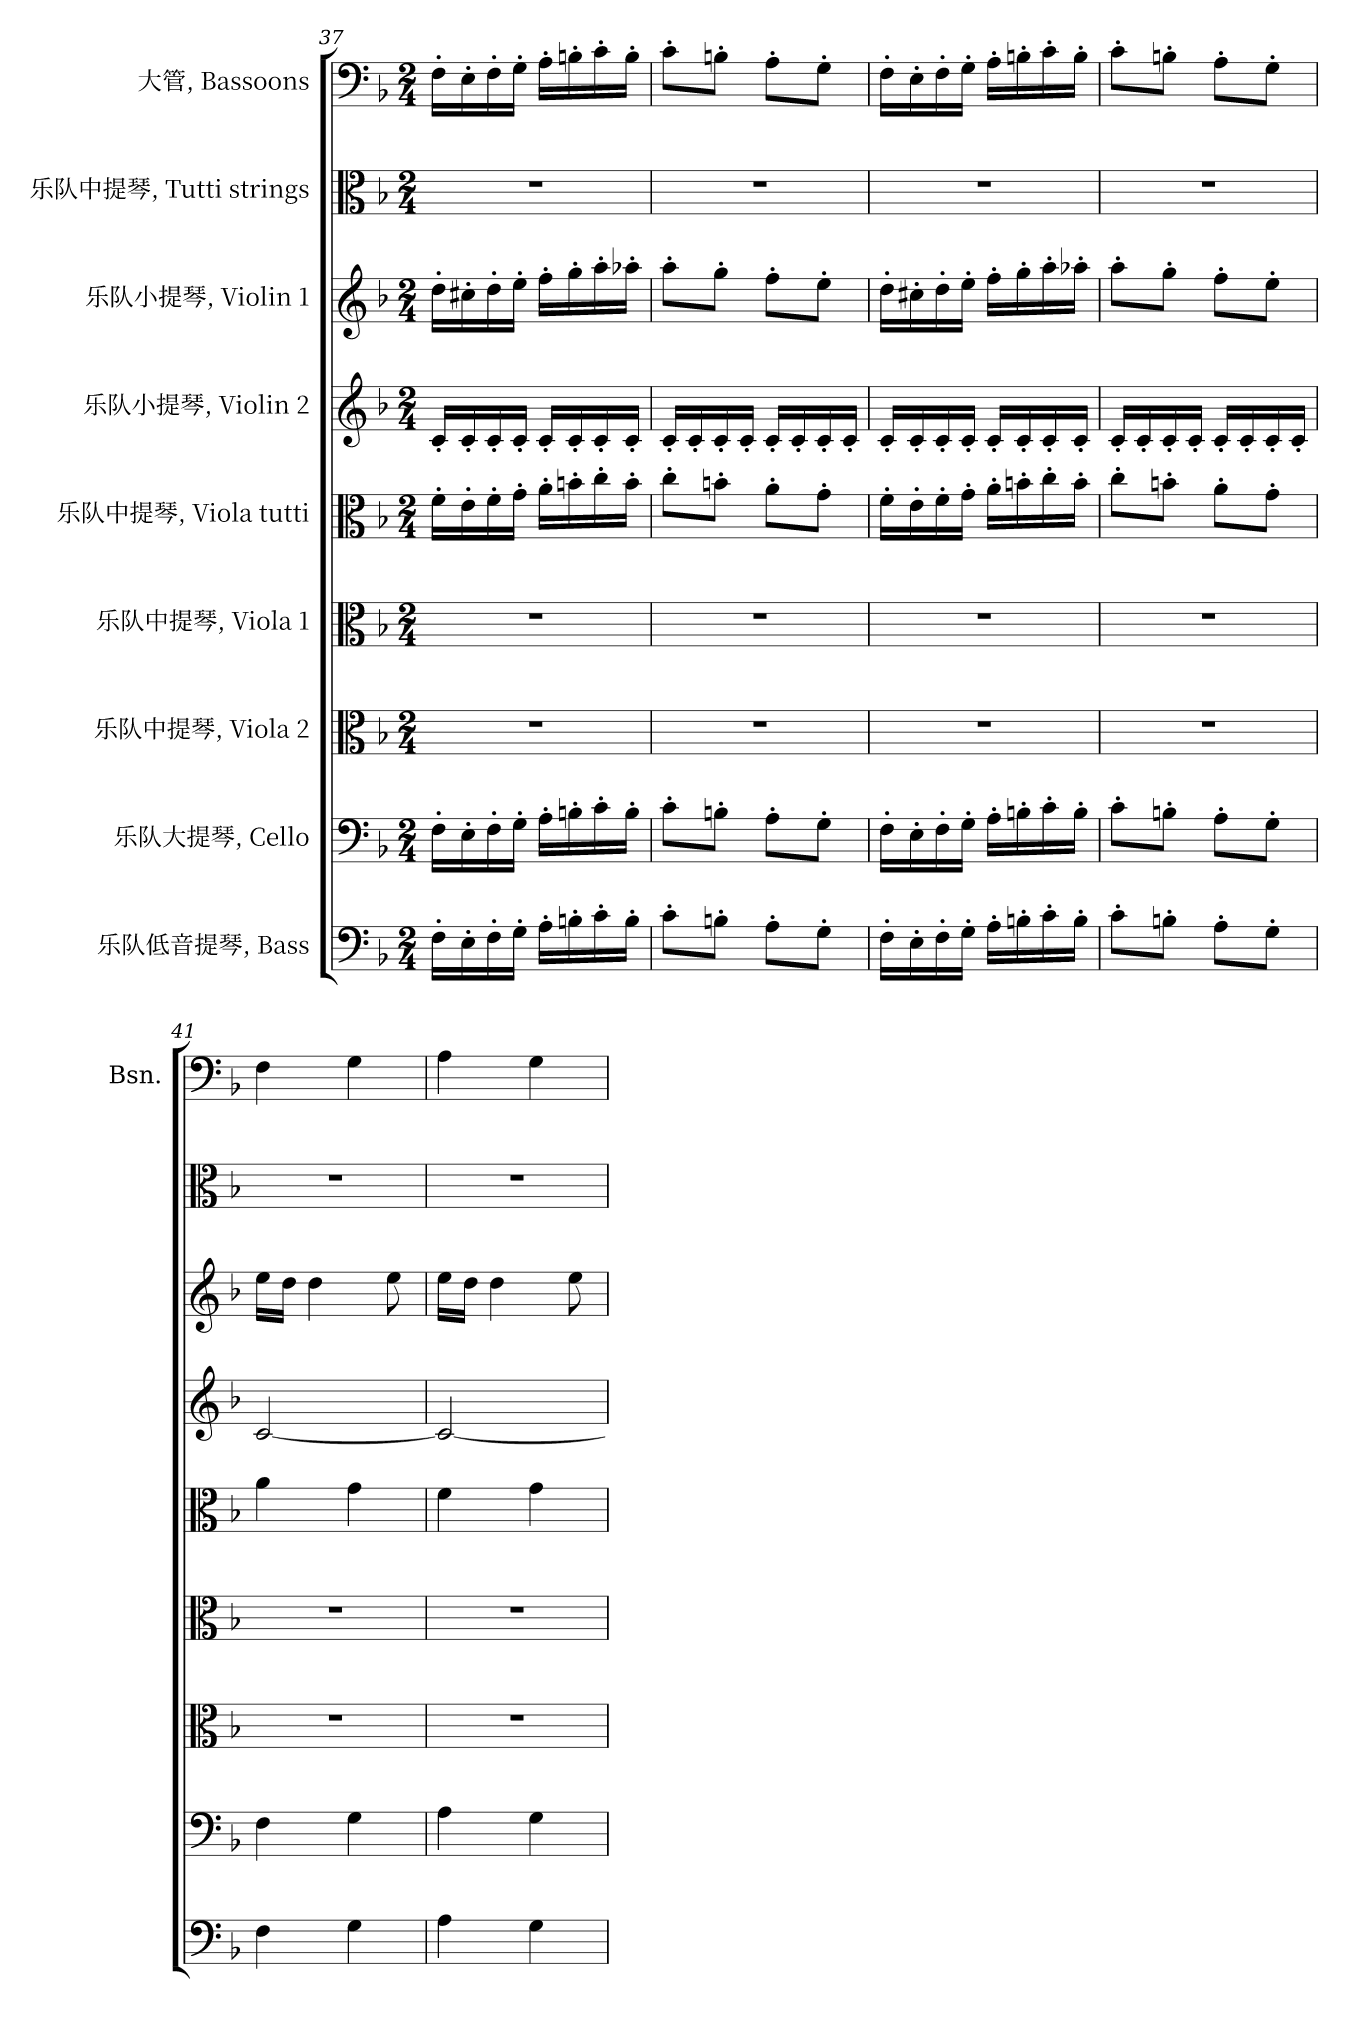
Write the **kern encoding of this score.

**kern	**kern	**kern	**kern	**kern	**kern	**kern	**kern	**kern
*part9	*part8	*part7	*part6	*part5	*part4	*part3	*part2	*part1
*staff9	*staff8	*staff7	*staff6	*staff5	*staff4	*staff3	*staff2	*staff1
*I"乐队低音提琴, Bass	*I"乐队大提琴, Cello	*I"乐队中提琴, Viola 2	*I"乐队中提琴, Viola 1	*I"乐队中提琴, Viola tutti	*I"乐队小提琴, Violin 2	*I"乐队小提琴, Violin 1	*I"乐队中提琴, Tutti strings	*I"大管, Bassoons
*	*	*	*	*	*	*	*	*I'Bsn.
*clefF4	*clefF4	*clefC3	*clefC3	*clefC3	*clefG2	*clefG2	*clefC3	*clefF4
*ITrd7c12	*	*	*	*	*	*	*	*
*k[b-]	*k[b-]	*k[b-]	*k[b-]	*k[b-]	*k[b-]	*k[b-]	*k[b-]	*k[b-]
*M2/4	*M2/4	*M2/4	*M2/4	*M2/4	*M2/4	*M2/4	*M2/4	*M2/4
*MM51	*MM51	*MM51	*MM51	*MM51	*MM51	*MM51	*MM51	*MM51
=37	=37	=37	=37	=37	=37	=37	=37	=37
16FF'\LL	16F'\LL	2r	2r	16f'\LL	16c'/LL	16dd'\LL	2r	16F'\LL
16EE'\	16E'\	.	.	16e'\	16c'/	16cc#X'\	.	16E'\
16FF'\	16F'\	.	.	16f'\	16c'/	16dd'\	.	16F'\
16GG'\JJ	16G'\JJ	.	.	16g'\JJ	16c'/JJ	16ee'\JJ	.	16G'\JJ
16AA'\LL	16A'\LL	.	.	16a'\LL	16c'/LL	16ff'\LL	.	16A'\LL
16BBn'\	16Bn'\	.	.	16bn'\	16c'/	16gg'\	.	16Bn'\
16C'\	16c'\	.	.	16cc'\	16c'/	16aa'\	.	16c'\
*	*	*	*	*	*	*	*	*MM50
16BB'\JJ	16B'\JJ	.	.	16b'\JJ	16c'/JJ	16aa-X'\JJ	.	16B'\JJ
=38	=38	=38	=38	=38	=38	=38	=38	=38
*	*	*	*	*	*	*	*	*MM52
8C'\L	8c'\L	2r	2r	8cc'\L	16c'/LL	8aa'\L	2r	8c'\L
.	.	.	.	.	16c'/	.	.	.
8BBn'\J	8Bn'\J	.	.	8bn'\J	16c'/	8gg'\J	.	8Bn'\J
.	.	.	.	.	16c'/JJ	.	.	.
8AA'\L	8A'\L	.	.	8a'\L	16c'/LL	8ff'\L	.	8A'\L
.	.	.	.	.	16c'/	.	.	.
8GG'\J	8G'\J	.	.	8g'\J	16c'/	8ee'\J	.	8G'\J
.	.	.	.	.	16c'/JJ	.	.	.
!!LO:PB:g=z
=39	=39	=39	=39	=39	=39	=39	=39	=39
*	*	*	*	*	*	*	*	*MM51
16FF'\LL	16F'\LL	2r	2r	16f'\LL	16c'/LL	16dd'\LL	2r	16F'\LL
16EE'\	16E'\	.	.	16e'\	16c'/	16cc#X'\	.	16E'\
16FF'\	16F'\	.	.	16f'\	16c'/	16dd'\	.	16F'\
16GG'\JJ	16G'\JJ	.	.	16g'\JJ	16c'/JJ	16ee'\JJ	.	16G'\JJ
16AA'\LL	16A'\LL	.	.	16a'\LL	16c'/LL	16ff'\LL	.	16A'\LL
16BBn'\	16Bn'\	.	.	16bn'\	16c'/	16gg'\	.	16Bn'\
16C'\	16c'\	.	.	16cc'\	16c'/	16aa'\	.	16c'\
*	*	*	*	*	*	*	*	*MM50
16BB'\JJ	16B'\JJ	.	.	16b'\JJ	16c'/JJ	16aa-X'\JJ	.	16B'\JJ
=40	=40	=40	=40	=40	=40	=40	=40	=40
*	*	*	*	*	*	*	*	*MM52
8C'\L	8c'\L	2r	2r	8cc'\L	16c'/LL	8aa'\L	2r	8c'\L
.	.	.	.	.	16c'/	.	.	.
8BBn'\J	8Bn'\J	.	.	8bn'\J	16c'/	8gg'\J	.	8Bn'\J
.	.	.	.	.	16c'/JJ	.	.	.
8AA'\L	8A'\L	.	.	8a'\L	16c'/LL	8ff'\L	.	8A'\L
.	.	.	.	.	16c'/	.	.	.
8GG'\J	8G'\J	.	.	8g'\J	16c'/	8ee'\J	.	8G'\J
.	.	.	.	.	16c'/JJ	.	.	.
=41	=41	=41	=41	=41	=41	=41	=41	=41
*	*	*	*	*	*	*	*	*MM51
4FF\	4F\	2r	2r	4a\	[2c/	16ee\LL	2r	4F\
.	.	.	.	.	.	16dd\JJ	.	.
.	.	.	.	.	.	4dd\	.	.
4GG\	4G\	.	.	4g\	.	.	.	4G\
.	.	.	.	.	.	8ee\	.	.
=42	=42	=42	=42	=42	=42	=42	=42	=42
4AA\	4A\	2r	2r	4f\	2c/_	16ee\LL	2r	4A\
.	.	.	.	.	.	16dd\JJ	.	.
.	.	.	.	.	.	4dd\	.	.
4GG\	4G\	.	.	4g\	.	.	.	4G\
.	.	.	.	.	.	8ee\	.	.
=	=	=	=	=	=	=	=	=
*-	*-	*-	*-	*-	*-	*-	*-	*-
